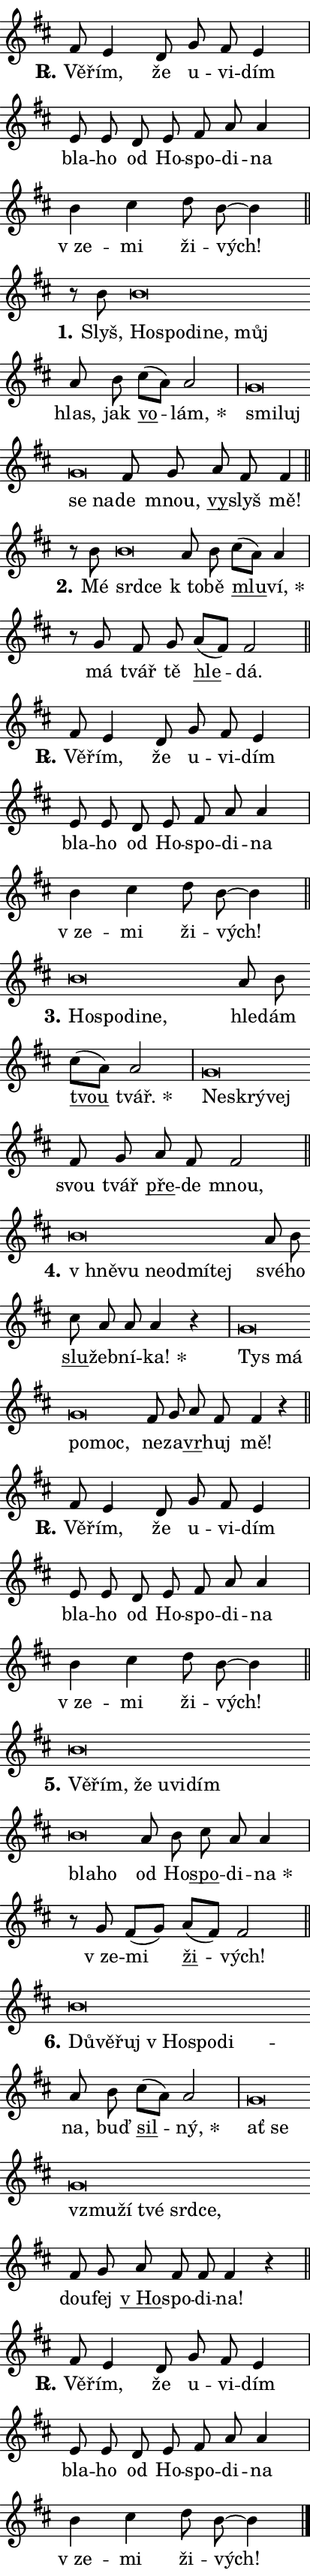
\version "2.24.0"
\header { tagline = "" }
\paper {
  indent = 0\cm
  top-margin = 0\cm
  right-margin = 0\cm
  bottom-margin = 0\cm
  left-margin = 0\cm
  paper-width = 7\cm
  page-breaking = #ly:one-page-breaking
  system-system-spacing.basic-distance = #11
  score-system-spacing.basic-distance = #11
  ragged-last = ##f
}


%% Author: Thomas Morley
%% https://lists.gnu.org/archive/html/lilypond-user/2020-05/msg00002.html
#(define (line-position grob)
"Returns position of @var[grob} in current system:
   @code{'start}, if at first time-step
   @code{'end}, if at last time-step
   @code{'middle} otherwise
"
  (let* ((col (ly:item-get-column grob))
         (ln (ly:grob-object col 'left-neighbor))
         (rn (ly:grob-object col 'right-neighbor))
         (col-to-check-left (if (ly:grob? ln) ln col))
         (col-to-check-right (if (ly:grob? rn) rn col))
         (break-dir-left
           (and
             (ly:grob-property col-to-check-left 'non-musical #f)
             (ly:item-break-dir col-to-check-left)))
         (break-dir-right
           (and
             (ly:grob-property col-to-check-right 'non-musical #f)
             (ly:item-break-dir col-to-check-right))))
        (cond ((eqv? 1 break-dir-left) 'start)
              ((eqv? -1 break-dir-right) 'end)
              (else 'middle))))

#(define (tranparent-at-line-position vctor)
  (lambda (grob)
  "Relying on @code{line-position} select the relevant enry from @var{vctor}.
Used to determine transparency,"
    (case (line-position grob)
      ((end) (not (vector-ref vctor 0)))
      ((middle) (not (vector-ref vctor 1)))
      ((start) (not (vector-ref vctor 2))))))

noteHeadBreakVisibility =
#(define-music-function (break-visibility)(vector?)
"Makes @code{NoteHead}s transparent relying on @var{break-visibility}"
#{
  \override NoteHead.transparent =
    #(tranparent-at-line-position break-visibility)
#})

#(define delete-ledgers-for-transparent-note-heads
  (lambda (grob)
    "Reads whether a @code{NoteHead} is transparent.
If so this @code{NoteHead} is removed from @code{'note-heads} from
@var{grob}, which is supposed to be @code{LedgerLineSpanner}.
As a result ledgers are not printed for this @code{NoteHead}"
    (let* ((nhds-array (ly:grob-object grob 'note-heads))
           (nhds-list
             (if (ly:grob-array? nhds-array)
                 (ly:grob-array->list nhds-array)
                 '()))
           ;; Relies on the transparent-property being done before
           ;; Staff.LedgerLineSpanner.after-line-breaking is executed.
           ;; This is fragile ...
           (to-keep
             (remove
               (lambda (nhd)
                 (ly:grob-property nhd 'transparent #f))
               nhds-list)))
      ;; TODO find a better method to iterate over grob-arrays, similiar
      ;; to filter/remove etc for lists
      ;; For now rebuilt from scratch
      (set! (ly:grob-object grob 'note-heads)  '())
      (for-each
        (lambda (nhd)
          (ly:pointer-group-interface::add-grob grob 'note-heads nhd))
        to-keep))))

hideNotes = {
  \noteHeadBreakVisibility #begin-of-line-visible
}
unHideNotes = {
  \noteHeadBreakVisibility #all-visible
}

% work-around for resetting accidentals
% https://lilypond.org/doc/v2.23/Documentation/notation/displaying-rhythms#unmetered-music
cadenzaMeasure = {
  \cadenzaOff
  \partial 1024 s1024
  \cadenzaOn
}

#(define-markup-command (accent layout props text) (markup?)
  "Underline accented syllable"
  (interpret-markup layout props
    #{\markup \override #'(offset . 4.3) \underline { #text }#}))

responsum = \markup \concat {
  "R" \hspace #-1.05 \path #0.1 #'((moveto 0 0.07) (lineto 0.9 0.8)) \hspace #0.05 "."
}

\layout {
    \context {
        \Staff
        \remove "Time_signature_engraver"
        \override LedgerLineSpanner.after-line-breaking = #delete-ledgers-for-transparent-note-heads
    }
    \context {
        \Voice {
            \override NoteHead.output-attributes = #'((class . "notehead"))
            \override Hairpin.height = #0.55
        }
    }
    \context {
        \Lyrics {
            \override StanzaNumber.output-attributes = #'((class . "stanzanumber"))
            \override LyricSpace.minimum-distance = #0.9
            \override LyricText.font-name = #"TeX Gyre Schola"
            \override LyricText.font-size = 1
            \override StanzaNumber.font-name = #"TeX Gyre Schola Bold"
            \override StanzaNumber.font-size = 1
        }
    }
}

% magnetic-lyrics.ily
%
%   written by
%     Jean Abou Samra <jean@abou-samra.fr>
%     Werner Lemberg <wl@gnu.org>
%
%   adapted by
%     Jiri Hon <jiri.hon@gmail.com>
%
% Version 2022-Apr-15

% https://www.mail-archive.com/lilypond-user@gnu.org/msg149350.html

#(define (Left_hyphen_pointer_engraver context)
   "Collect syllable-hyphen-syllable occurrences in lyrics and store
them in properties.  This engraver only looks to the left.  For
example, if the lyrics input is @code{foo -- bar}, it does the
following.

@itemize @bullet
@item
Set the @code{text} property of the @code{LyricHyphen} grob between
@q{foo} and @q{bar} to @code{foo}.

@item
Set the @code{left-hyphen} property of the @code{LyricText} grob with
text @q{foo} to the @code{LyricHyphen} grob between @q{foo} and
@q{bar}.
@end itemize

Use this auxiliary engraver in combination with the
@code{lyric-@/text::@/apply-@/magnetic-@/offset!} hook."
   (let ((hyphen #f)
         (text #f))
     (make-engraver
      (acknowledgers
       ((lyric-syllable-interface engraver grob source-engraver)
        (set! text grob)))
      (end-acknowledgers
       ((lyric-hyphen-interface engraver grob source-engraver)
        ;(when (not (grob::has-interface grob 'lyric-space-interface))
          (set! hyphen grob)));)
      ((stop-translation-timestep engraver)
       (when (and text hyphen)
         (ly:grob-set-object! text 'left-hyphen hyphen))
       (set! text #f)
       (set! hyphen #f)))))

#(define (lyric-text::apply-magnetic-offset! grob)
   "If the space between two syllables is less than the value in
property @code{LyricText@/.details@/.squash-threshold}, move the right
syllable to the left so that it gets concatenated with the left
syllable.

Use this function as a hook for
@code{LyricText@/.after-@/line-@/breaking} if the
@code{Left_@/hyphen_@/pointer_@/engraver} is active."
   (let ((hyphen (ly:grob-object grob 'left-hyphen #f)))
     (when hyphen
       (let ((left-text (ly:spanner-bound hyphen LEFT)))
         (when (grob::has-interface left-text 'lyric-syllable-interface)
           (let* ((common (ly:grob-common-refpoint grob left-text X))
                  (this-x-ext (ly:grob-extent grob common X))
                  (left-x-ext
                   (begin
                     ;; Trigger magnetism for left-text.
                     (ly:grob-property left-text 'after-line-breaking)
                     (ly:grob-extent left-text common X)))
                  ;; `delta` is the gap width between two syllables.
                  (delta (- (interval-start this-x-ext)
                            (interval-end left-x-ext)))
                  (details (ly:grob-property grob 'details))
                  (threshold (assoc-get 'squash-threshold details 0.2)))
             (when (< delta threshold)
               (let* (;; We have to manipulate the input text so that
                      ;; ligatures crossing syllable boundaries are not
                      ;; disabled.  For languages based on the Latin
                      ;; script this is essentially a beautification.
                      ;; However, for non-Western scripts it can be a
                      ;; necessity.
                      (lt (ly:grob-property left-text 'text))
                      (rt (ly:grob-property grob 'text))
                      (is-space (grob::has-interface hyphen 'lyric-space-interface))
                      (space (if is-space " " ""))
                      (space-markup (grob-interpret-markup grob " "))
                      (space-size (interval-length (ly:stencil-extent space-markup X)))
                      (extra-delta (if is-space space-size 0))
                      ;; Append new syllable.
                      (ltrt-space (if (and (string? lt) (string? rt))
                                (string-append lt space rt)
                                (make-concat-markup (list lt space rt))))
                      ;; Right-align `ltrt` to the right side.
                      (ltrt-space-markup (grob-interpret-markup
                               grob
                               (make-translate-markup
                                (cons (interval-length this-x-ext) 0)
                                (make-right-align-markup ltrt-space)))))
                 (begin
                   ;; Don't print `left-text`.
                   (ly:grob-set-property! left-text 'stencil #f)
                   ;; Set text and stencil (which holds all collected
                   ;; syllables so far) and shift it to the left.
                   (ly:grob-set-property! grob 'text ltrt-space)
                   (ly:grob-set-property! grob 'stencil ltrt-space-markup)
                   (ly:grob-translate-axis! grob (- (- delta extra-delta)) X))))))))))


#(define (lyric-hyphen::displace-bounds-first grob)
   ;; Make very sure this callback isn't triggered too early.
   (let ((left (ly:spanner-bound grob LEFT))
         (right (ly:spanner-bound grob RIGHT)))
     (ly:grob-property left 'after-line-breaking)
     (ly:grob-property right 'after-line-breaking)
     (ly:lyric-hyphen::print grob)))

squashThreshold = #0.4

\layout {
  \context {
    \Lyrics
    \consists #Left_hyphen_pointer_engraver
    \override LyricText.after-line-breaking =
      #lyric-text::apply-magnetic-offset!
    \override LyricHyphen.stencil = #lyric-hyphen::displace-bounds-first
    \override LyricText.details.squash-threshold = \squashThreshold
    \override LyricHyphen.minimum-distance = 0
    \override LyricHyphen.minimum-length = \squashThreshold
  }
}

squash = \override LyricText.details.squash-threshold = 9999
unSquash = \override LyricText.details.squash-threshold = \squashThreshold

left = \override LyricText.self-alignment-X = #LEFT
unLeft = \revert LyricText.self-alignment-X

starOffset = #(lambda (grob) 
                (let ((x_offset (ly:self-alignment-interface::aligned-on-x-parent grob)))
                  (if (= x_offset 0) 0 (+ x_offset 1.2))))

star = #(define-music-function (syllable)(string?)
"Append star separator at the end of a syllable"
#{
  \once \override LyricText.X-offset = #starOffset
  \lyricmode { \markup {
    #syllable
    \override #'((font-name . "TeX Gyre Schola Bold")) \hspace #0.2 \lower #0.65 \larger "*"
  } }
#})

starAccent = #(define-music-function (syllable)(string?)
"Append star separator at the end of a syllable and make accent"
#{
  \once \override LyricText.X-offset = #starOffset
  \lyricmode { \markup {
    \accent #syllable
    \override #'((font-name . "TeX Gyre Schola Bold")) \hspace #0.2 \lower #0.65 \larger "*"
  } }
#})

breath = #(define-music-function (syllable)(string?)
"Append breathing indicator at the end of a syllable"
#{
  \lyricmode { \markup { #syllable "+" } }
#})

optionalBreath = #(define-music-function (syllable)(string?)
"Append optional breathing indicator at the end of a syllable"
#{
  \lyricmode { \markup { #syllable "(+)" } }
#})


\score {
    <<
        \new Voice = "melody" { \cadenzaOn \key d \major \relative { fis'8 e4 d8 g fis e4 \cadenzaMeasure \bar "|" e8 e d e \bar "" fis a a4 \cadenzaMeasure \bar "|" b cis d8 b~ b4 \cadenzaMeasure \bar "||" \break } }
        \new Lyrics \lyricsto "melody" { \lyricmode { \set stanza = \responsum
Vě -- řím, že u -- vi -- dím bla -- ho od Ho -- spo -- di -- na "v ze" -- mi ži -- vých! } }
    >>
    \layout {}
}

\score {
    <<
        \new Voice = "melody" { \cadenzaOn \key d \major \relative { r8 b'8 b\breve*1/16 \hideNotes \breve*1/16 \bar "" \breve*1/16 \bar "" \breve*1/16 \breve*1/16 \bar "" \unHideNotes a8 b \bar "" cis[( a)] a2 \cadenzaMeasure \bar "|" g\breve*1/16 \hideNotes \breve*1/16 \bar "" \breve*1/16 \breve*1/16 \bar "" \unHideNotes fis8 g \bar "" a fis fis4 \cadenzaMeasure \bar "||" \break } }
        \new Lyrics \lyricsto "melody" { \lyricmode { \set stanza = "1."
Slyš, \left Ho -- \squash spo -- di -- ne, můj \unLeft \unSquash hlas, jak \markup \accent vo -- \star lám, \left smi -- \squash luj se na -- \unLeft \unSquash de mnou, \markup \accent vy -- slyš mě! } }
    >>
    \layout {}
}

\score {
    <<
        \new Voice = "melody" { \cadenzaOn \key d \major \relative { r8 b'8 b\breve*1/16 \hideNotes \breve*1/16 \bar "" \unHideNotes a8 b \bar "" cis[( a)] a4 \cadenzaMeasure \bar "|" r8 g8 fis8 g \bar "" a[( fis)] fis2 \cadenzaMeasure \bar "||" \break } }
        \new Lyrics \lyricsto "melody" { \lyricmode { \set stanza = "2."
Mé \left srd -- \squash ce \unLeft \unSquash "k to" -- bě \markup \accent mlu -- \star ví, má tvář tě \markup \accent hle -- dá. } }
    >>
    \layout {}
}

\score {
    <<
        \new Voice = "melody" { \cadenzaOn \key d \major \relative { fis'8 e4 d8 g fis e4 \cadenzaMeasure \bar "|" e8 e d e \bar "" fis a a4 \cadenzaMeasure \bar "|" b cis d8 b~ b4 \cadenzaMeasure \bar "||" \break } }
        \new Lyrics \lyricsto "melody" { \lyricmode { \set stanza = \responsum
Vě -- řím, že u -- vi -- dím bla -- ho od Ho -- spo -- di -- na "v ze" -- mi ži -- vých! } }
    >>
    \layout {}
}

\score {
    <<
        \new Voice = "melody" { \cadenzaOn \key d \major \relative { b'\breve*1/16 \hideNotes \breve*1/16 \bar "" \breve*1/16 \breve*1/16 \bar "" \unHideNotes a8 b \bar "" cis[( a)] a2 \cadenzaMeasure \bar "|" g\breve*1/16 \hideNotes \breve*1/16 \breve*1/16 \bar "" \unHideNotes fis8 g \bar "" a fis fis2 \cadenzaMeasure \bar "||" \break } }
        \new Lyrics \lyricsto "melody" { \lyricmode { \set stanza = "3."
\left Ho -- \squash spo -- di -- ne, \unLeft \unSquash hle -- dám \markup \accent tvou \star tvář. \left Ne -- \squash skrý -- vej \unLeft \unSquash svou tvář \markup \accent pře -- de mnou, } }
    >>
    \layout {}
}

\score {
    <<
        \new Voice = "melody" { \cadenzaOn \key d \major \relative { b'\breve*1/16 \hideNotes \breve*1/16 \bar "" \breve*1/16 \bar "" \breve*1/16 \bar "" \breve*1/16 \breve*1/16 \bar "" \unHideNotes a8 b \bar "" cis a a a4 r \cadenzaMeasure \bar "|" g\breve*1/16 \hideNotes \breve*1/16 \bar "" \breve*1/16 \breve*1/16 \bar "" \unHideNotes fis8 g \bar "" a fis fis4 r \cadenzaMeasure \bar "||" \break } }
        \new Lyrics \lyricsto "melody" { \lyricmode { \set stanza = "4."
\left "v hně" -- \squash vu ne -- od -- mí -- tej \unLeft \unSquash své -- ho \markup \accent slu -- žeb -- ní -- \star ka! \left Tys \squash má po -- moc, \unLeft \unSquash ne -- za -- \markup \accent vr -- huj mě! } }
    >>
    \layout {}
}

\score {
    <<
        \new Voice = "melody" { \cadenzaOn \key d \major \relative { fis'8 e4 d8 g fis e4 \cadenzaMeasure \bar "|" e8 e d e \bar "" fis a a4 \cadenzaMeasure \bar "|" b cis d8 b~ b4 \cadenzaMeasure \bar "||" \break } }
        \new Lyrics \lyricsto "melody" { \lyricmode { \set stanza = \responsum
Vě -- řím, že u -- vi -- dím bla -- ho od Ho -- spo -- di -- na "v ze" -- mi ži -- vých! } }
    >>
    \layout {}
}

\score {
    <<
        \new Voice = "melody" { \cadenzaOn \key d \major \relative { b'\breve*1/16 \hideNotes \breve*1/16 \bar "" \breve*1/16 \bar "" \breve*1/16 \bar "" \breve*1/16 \bar "" \breve*1/16 \bar "" \breve*1/16 \breve*1/16 \bar "" \unHideNotes a8 b \bar "" cis a a4 \cadenzaMeasure \bar "|" r8 g8 fis8[( g)] \bar "" a[( fis)] fis2 \cadenzaMeasure \bar "||" \break } }
        \new Lyrics \lyricsto "melody" { \lyricmode { \set stanza = "5."
\left Vě -- \squash řím, že u -- vi -- dím bla -- ho \unLeft \unSquash od Ho -- \markup \accent spo -- di -- \star na "v ze" -- mi \markup \accent ži -- vých! } }
    >>
    \layout {}
}

\score {
    <<
        \new Voice = "melody" { \cadenzaOn \key d \major \relative { b'\breve*1/16 \hideNotes \breve*1/16 \bar "" \breve*1/16 \bar "" \breve*1/16 \bar "" \breve*1/16 \breve*1/16 \bar "" \unHideNotes a8 b \bar "" cis[( a)] a2 \cadenzaMeasure \bar "|" g\breve*1/16 \hideNotes \breve*1/16 \bar "" \breve*1/16 \bar "" \breve*1/16 \bar "" \breve*1/16 \bar "" \breve*1/16 \breve*1/16 \bar "" \unHideNotes fis8 g \bar "" a fis fis fis4 r \cadenzaMeasure \bar "||" \break } }
        \new Lyrics \lyricsto "melody" { \lyricmode { \set stanza = "6."
\left Dů -- \squash vě -- řuj "v Ho" -- spo -- di -- \unLeft \unSquash na, buď \markup \accent sil -- \star ný, \left ať \squash se vzmu -- ží tvé srd -- ce, \unLeft \unSquash dou -- fej \markup \accent "v Ho" -- spo -- di -- na! } }
    >>
    \layout {}
}

\score {
    <<
        \new Voice = "melody" { \cadenzaOn \key d \major \relative { fis'8 e4 d8 g fis e4 \cadenzaMeasure \bar "|" e8 e d e \bar "" fis a a4 \cadenzaMeasure \bar "|" b cis d8 b~ b4 \cadenzaMeasure \bar "||" \break } \bar "|." }
        \new Lyrics \lyricsto "melody" { \lyricmode { \set stanza = \responsum
Vě -- řím, že u -- vi -- dím bla -- ho od Ho -- spo -- di -- na "v ze" -- mi ži -- vých! } }
    >>
    \layout {}
}
